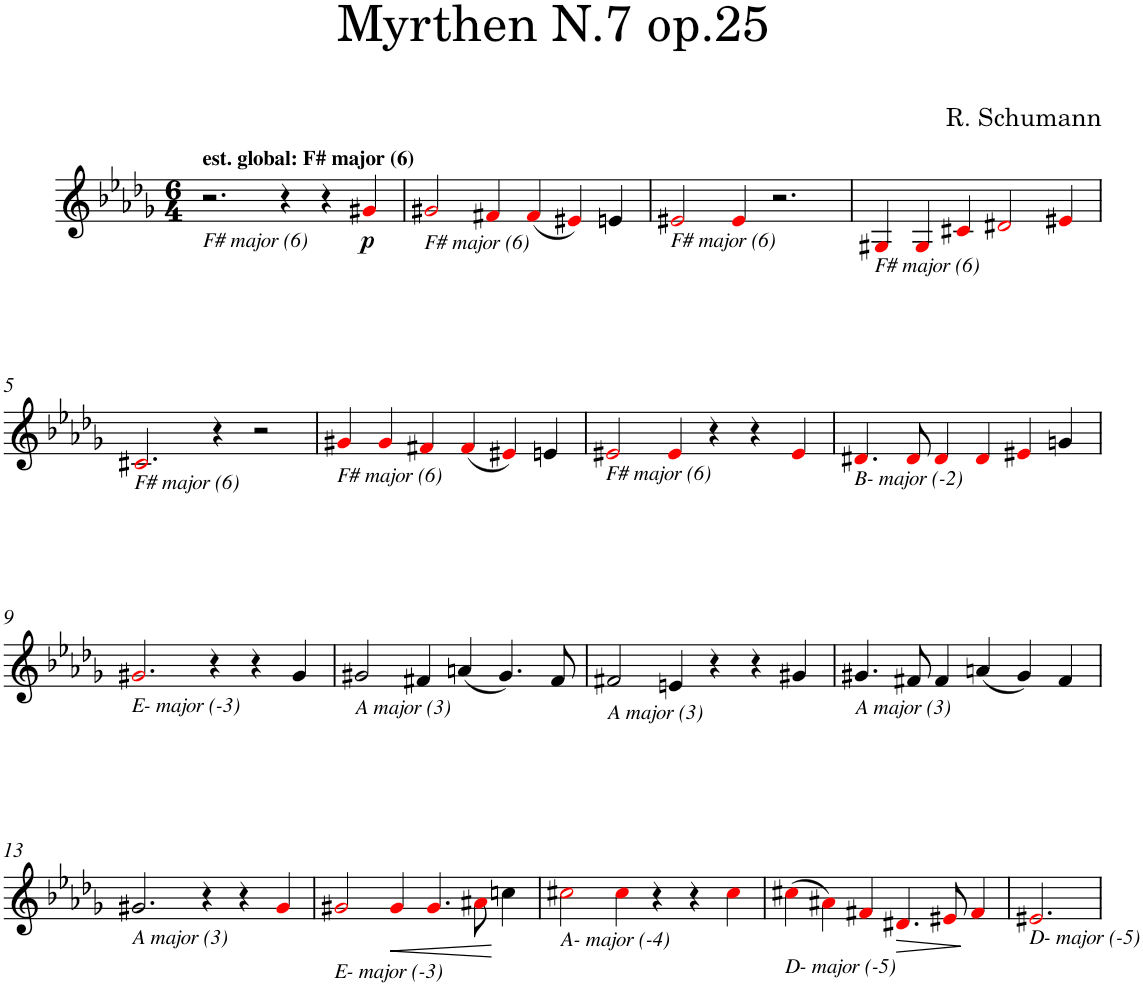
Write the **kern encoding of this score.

**kern	**dynam
*part1	*part1
*staff1	*staff1
*I"Voice	*
*I'V	*
*clefG2	*
*k[b-e-a-d-g-]	*
*M6/4	*
=1	=1
!LO:TX:a:B:t=est. global&colon; F# major (6)	!
!LO:TX:b:i:t=F# major (6)	!
2.r	.
4r	.
4r	.
!	!LO:DY:b
4g#Xi/	p
=2	=2
!LO:TX:b:i:t=F# major (6)	!
2g#Xi/	.
4f#Xi/	.
(<4f#i/	.
4e#Xi/)	.
4en/	.
=3	=3
!LO:TX:b:i:t=F# major (6)	!
2e#Xi/	.
4e#i/	.
2.r	.
=4	=4
!LO:TX:b:i:t=F# major (6)	!
4G#Xi/	.
4G#i/	.
4c#Xi/	.
2d#Xi/	.
4e#Xi/	.
!!LO:LB:g=z
=5	=5
!LO:TX:b:i:t=F# major (6)	!
2.c#Xi/	.
4r	.
2r	.
=6	=6
!LO:TX:b:i:t=F# major (6)	!
4g#Xi/	.
4g#i/	.
4f#Xi/	.
(<4f#i/	.
4e#Xi/)	.
4en/	.
=7	=7
!LO:TX:b:i:t=F# major (6)	!
2e#Xi/	.
4e#i/	.
4r	.
4r	.
4e#i/	.
=8	=8
!LO:TX:b:i:t=B- major (-2)	!
4.d#Xi/	.
8d#i/	.
4d#i/	.
4d#i/	.
4e#Xi/	.
4gn/	.
!!LO:LB:g=z
=9	=9
!LO:TX:b:i:t=E- major (-3)	!
2.g#Xi/	.
4r	.
4r	.
4g#/	.
=10	=10
!LO:TX:b:i:t=A major (3)	!
2g#X/	.
4f#X/	.
(<4an/	.
4.g#/)	.
8f#/	.
=11	=11
!LO:TX:b:i:t=A major (3)	!
2f#X/	.
4en/	.
4r	.
4r	.
4g#X/	.
=12	=12
!LO:TX:b:i:t=A major (3)	!
4.g#X/	.
8f#X/	.
4f#/	.
(<4an/	.
4g#/)	.
4f#/	.
!!LO:LB:g=z
=13	=13
!LO:TX:b:i:t=A major (3)	!
2.g#X/	.
4r	.
4r	.
4g#i/	.
=14	=14
!LO:TX:b:i:t=E- major (-3)	!
2g#Xi/	.
!	!LO:HP:b
4g#i/	<
4.g#i/	.
8a#Xi\	.
4ccn\	[
=15	=15
!LO:TX:b:i:t=A- major (-4)	!
2cc#Xi\	.
4cc#i\	.
4r	.
4r	.
4cc#i\	.
=16	=16
!LO:TX:b:i:t=D- major (-5)	!
(>4cc#Xi\	.
4a#Xi\)	.
4f#Xi/	.
!	!LO:HP:b
4.d#Xi/	>
8e#Xi/	.
4f#i/	]
=17	=17
!LO:TX:b:i:t=D- major (-5)	!
2.e#Xi/	.
=	=
*-	*-
